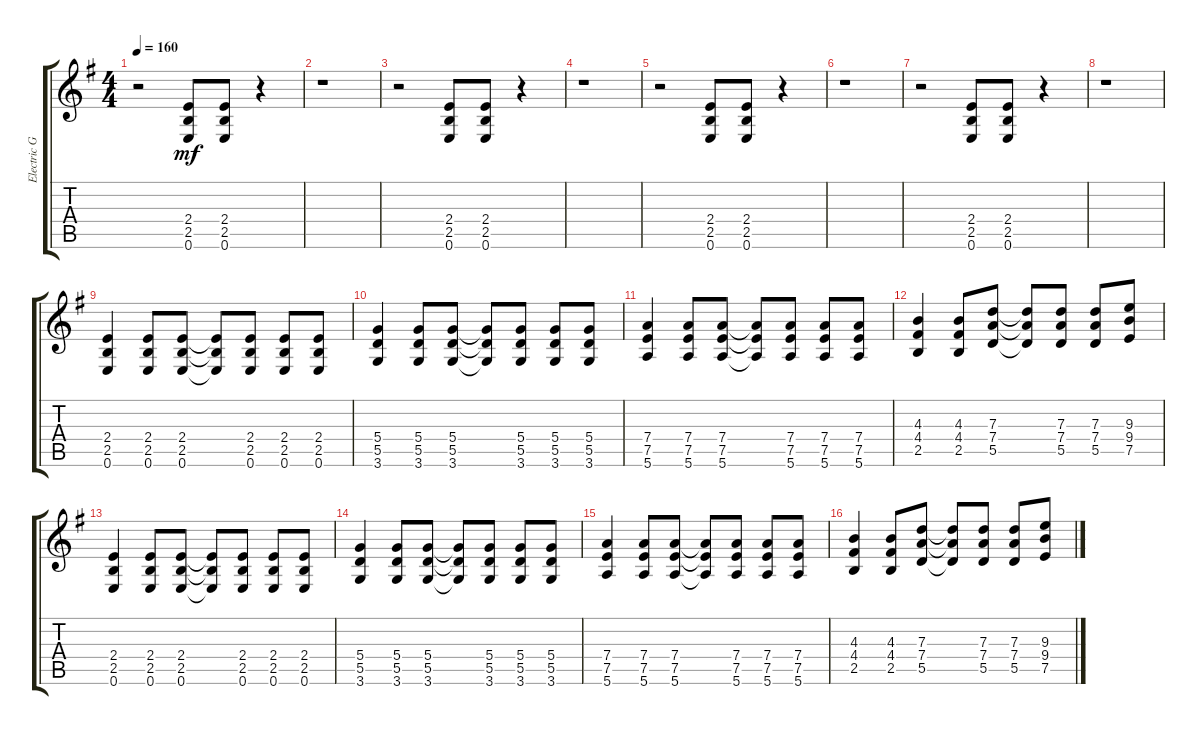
\track ("Electric Guitar" "Electric G") {instrument distortionguitar}
\staff {score tabs}
\tuning (E4 B3 G3 D3 A2 E2) {hide}
\ts (4 4)
\tempo 160
\clef g2
\ks g
r.2{dy mf instrument distortionguitar} (2.4 2.5 0.6).8 (2.4 2.5 0.6).8 r.4 |
r.1 |
r.2 (2.4 2.5 0.6).8 (2.4 2.5 0.6).8 r.4 |
r.1 |
r.2 (2.4 2.5 0.6).8 (2.4 2.5 0.6).8 r.4 |
r.1 |
r.2 (2.4 2.5 0.6).8 (2.4 2.5 0.6).8 r.4 |
r.1 |
(2.4 2.5 0.6).4 (2.4 2.5 0.6).8 (2.4 2.5 0.6).8 (2.4{t} 2.5{t} 0.6{t}).8 (2.4 2.5 0.6).8 (2.4 2.5 0.6).8 (2.4 2.5 0.6).8 |
(5.4 5.5 3.6).4 (5.4 5.5 3.6).8 (5.4 5.5 3.6).8 (5.4{t} 5.5{t} 3.6{t}).8 (5.4 5.5 3.6).8 (5.4 5.5 3.6).8 (5.4 5.5 3.6).8 |
(7.4 7.5 5.6).4 (7.4 7.5 5.6).8 (7.4 7.5 5.6).8 (7.4{t} 7.5{t} 5.6{t}).8 (7.4 7.5 5.6).8 (7.4 7.5 5.6).8 (7.4 7.5 5.6).8 |
(4.3 4.4 2.5).4 (4.3 4.4 2.5).8 (7.3 7.4 5.5).8 (7.3{t} 7.4{t} 5.5{t}).8 (7.3 7.4 5.5).8 (7.3 7.4 5.5).8 (9.3 9.4 7.5).8 |
(2.4 2.5 0.6).4 (2.4 2.5 0.6).8 (2.4 2.5 0.6).8 (2.4{t} 2.5{t} 0.6{t}).8 (2.4 2.5 0.6).8 (2.4 2.5 0.6).8 (2.4 2.5 0.6).8 |
(5.4 5.5 3.6).4 (5.4 5.5 3.6).8 (5.4 5.5 3.6).8 (5.4{t} 5.5{t} 3.6{t}).8 (5.4 5.5 3.6).8 (5.4 5.5 3.6).8 (5.4 5.5 3.6).8 |
(7.4 7.5 5.6).4 (7.4 7.5 5.6).8 (7.4 7.5 5.6).8 (7.4{t} 7.5{t} 5.6{t}).8 (7.4 7.5 5.6).8 (7.4 7.5 5.6).8 (7.4 7.5 5.6).8 |
(4.3 4.4 2.5).4 (4.3 4.4 2.5).8 (7.3 7.4 5.5).8 (7.3{t} 7.4{t} 5.5{t}).8 (7.3 7.4 5.5).8 (7.3 7.4 5.5).8 (9.3 9.4 7.5).8
